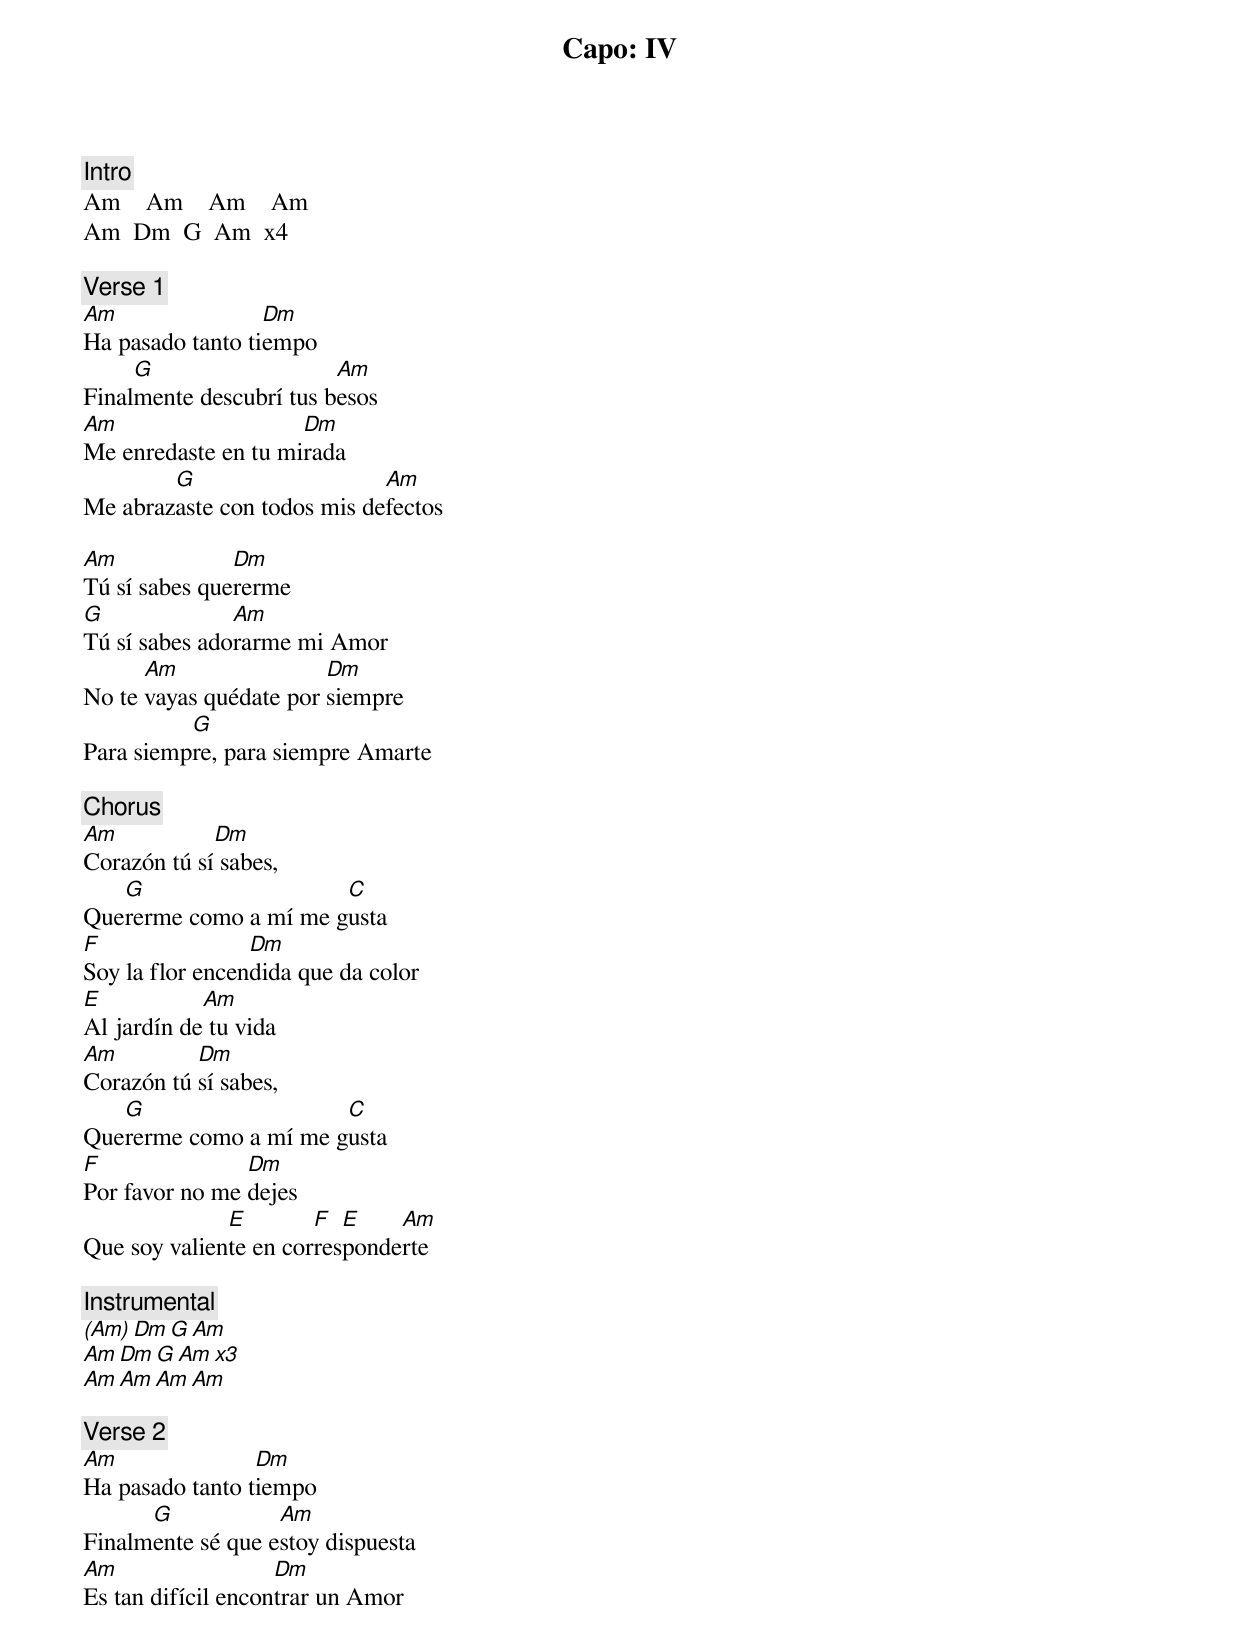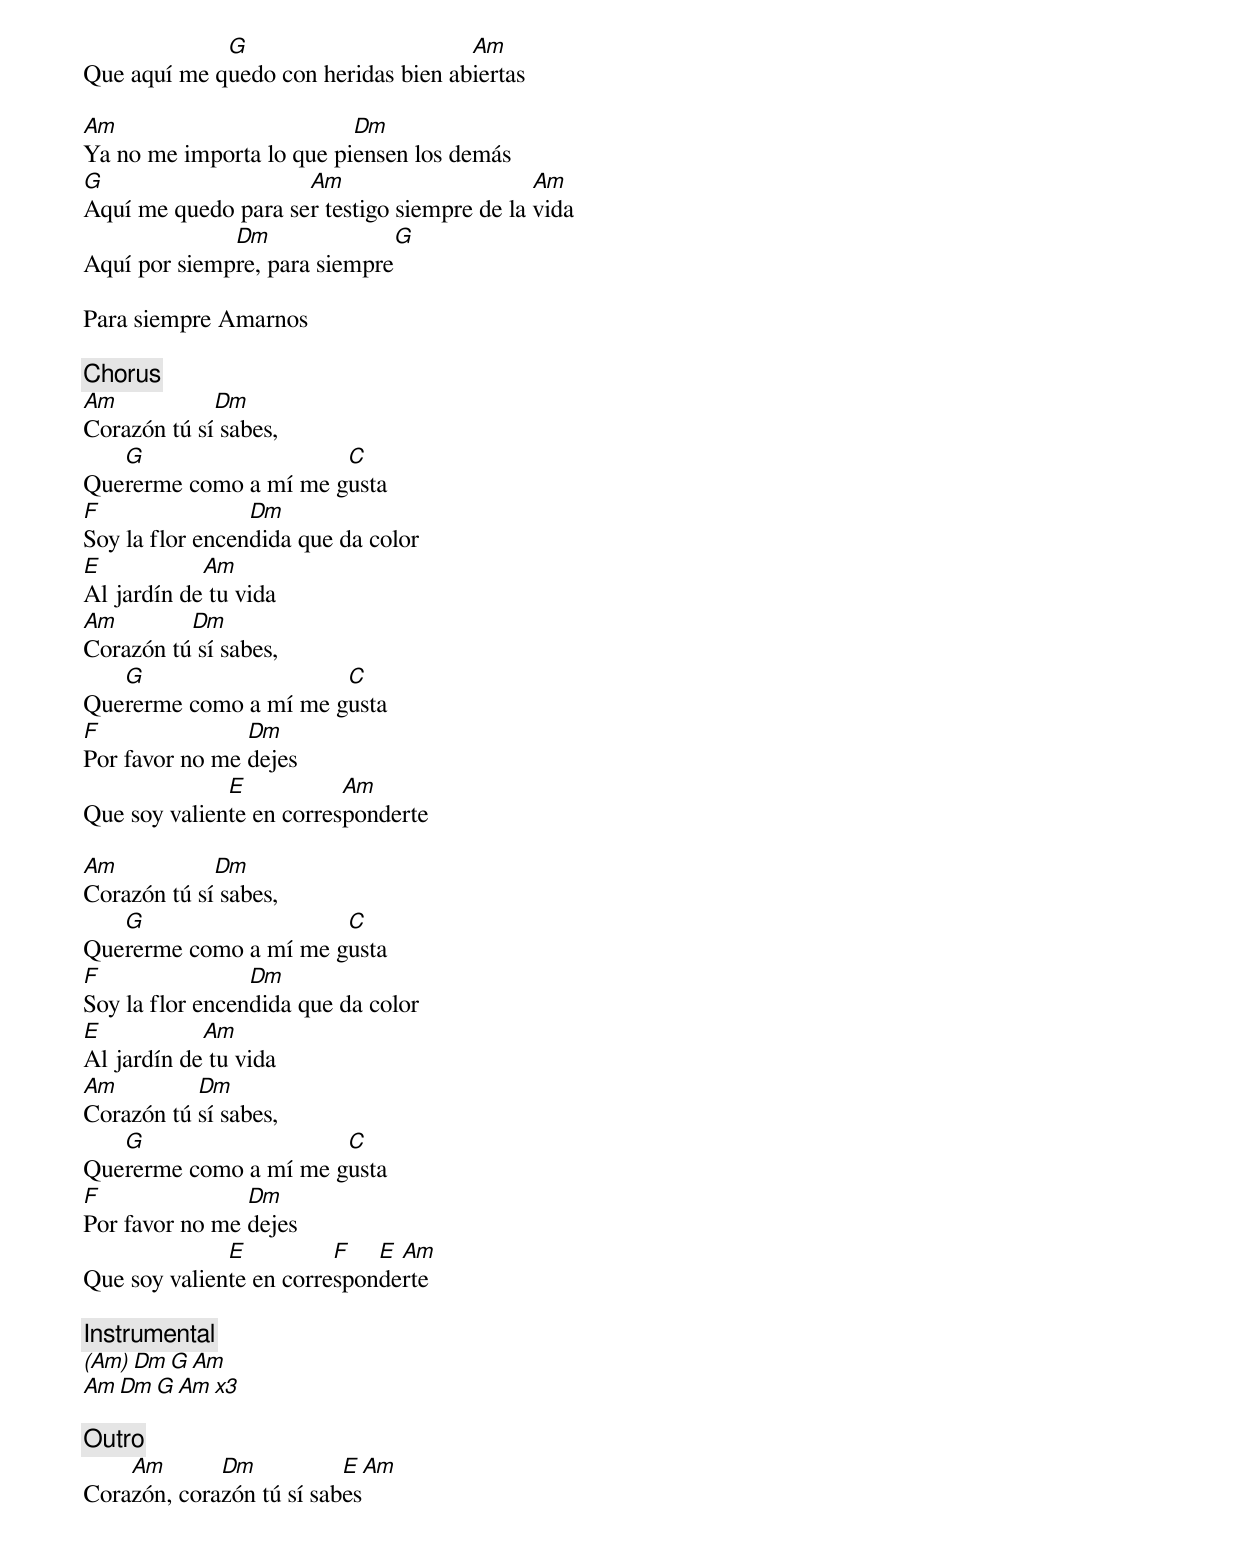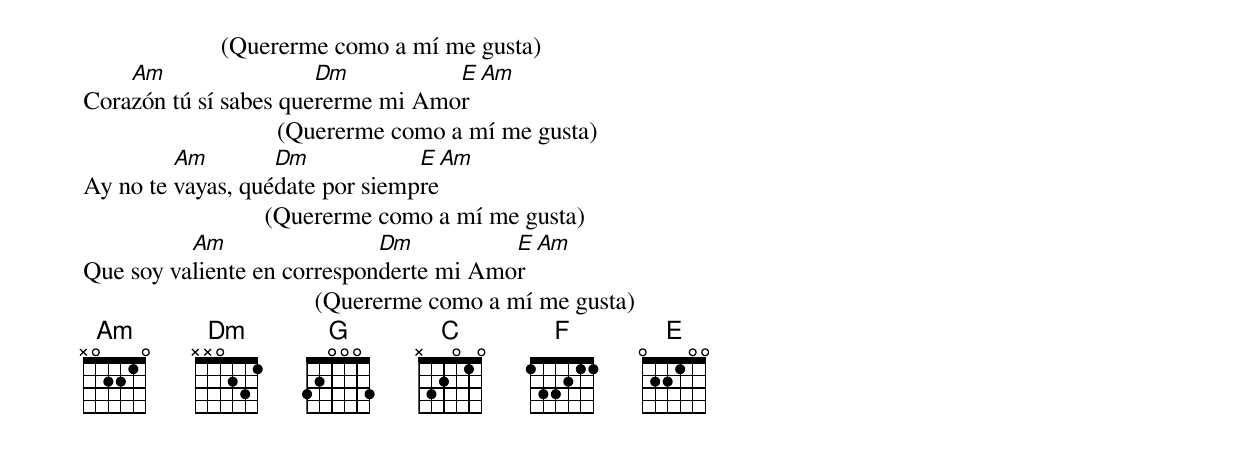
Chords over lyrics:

Capo: IV
[Intro]
Am    Am    Am    Am
Am  Dm  G  Am  x4

[Verse 1]
Am                Dm
Ha pasado tanto tiempo
     G                   Am
Finalmente descubrí tus besos
Am                   Dm
Me enredaste en tu mirada
        G                    Am
Me abrazaste con todos mis defectos

Am             Dm
Tú sí sabes quererme
G              Am
Tú sí sabes adorarme mi Amor
      Am                Dm
No te vayas quédate por siempre
          G
Para siempre, para siempre Amarte

[Chorus]
Am           Dm
Corazón tú sí sabes,
   G                   C
Quererme como a mí me gusta
F                Dm
Soy la flor encendida que da color
E           Am
Al jardín de tu vida
Am         Dm
Corazón tú sí sabes,
   G                   C
Quererme como a mí me gusta
F               Dm
Por favor no me dejes
              E        F  E    Am
Que soy valiente en corresponderte

[Instrumental]
(Am) Dm  G  Am
 Am  Dm  G  Am  x3
 Am    Am    Am    Am

[Verse 2]
Am               Dm
Ha pasado tanto tiempo
      G            Am
Finalmente sé que estoy dispuesta
Am                  Dm
Es tan difícil encontrar un Amor
             G                       Am
Que aquí me quedo con heridas bien abiertas

Am                        Dm
Ya no me importa lo que piensen los demás
G                    Am                      Am
Aquí me quedo para ser testigo siempre de la vida
              Dm              G
Aquí por siempre, para siempre

Para siempre Amarnos

[Chorus]
Am           Dm
Corazón tú sí sabes,
   G                   C
Quererme como a mí me gusta
F                Dm
Soy la flor encendida que da color
E           Am
Al jardín de tu vida
Am        Dm
Corazón tú sí sabes,
   G                   C
Quererme como a mí me gusta
F               Dm
Por favor no me dejes
              E           Am
Que soy valiente en corresponderte

Am           Dm
Corazón tú sí sabes,
   G                   C
Quererme como a mí me gusta
F                Dm
Soy la flor encendida que da color
E           Am
Al jardín de tu vida
Am         Dm
Corazón tú sí sabes,
   G                   C
Quererme como a mí me gusta
F               Dm
Por favor no me dejes
              E          F   E Am
Que soy valiente en corresponderte

[Instrumental]
(Am) Dm  G  Am
 Am  Dm  G  Am  x3

[Outro]
    Am       Dm           E                   Am
Corazón, corazón tú sí sabes
                      (Quererme como a mí me gusta)
    Am                 Dm          E                   Am
Corazón tú sí sabes quererme mi Amor
                               (Quererme como a mí me gusta)
         Am        Dm            E                   Am
Ay no te vayas, quédate por siempre
                             (Quererme como a mí me gusta)
          Am                 Dm          E                     Am
Que soy valiente en corresponderte mi Amor
                                     (Quererme como a mí me gusta)
